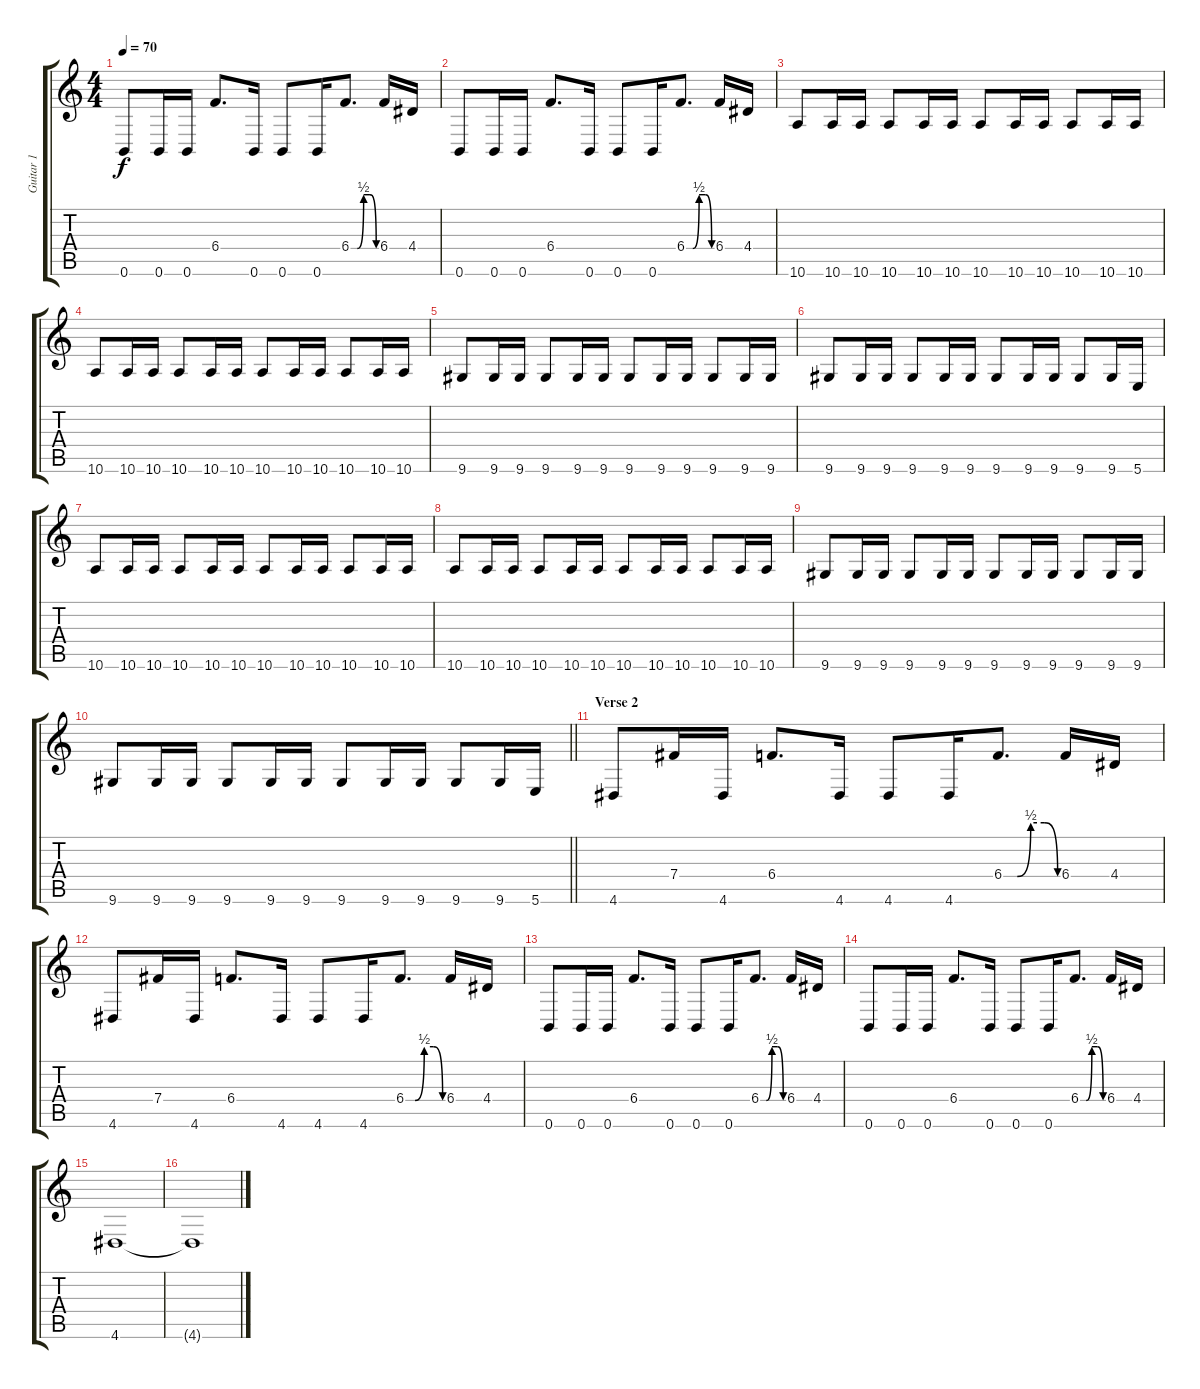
\track ("Guitar 1" "Guitar 1") {instrument distortionguitar}
\staff {score tabs}
\tuning (Eb4 B3 Gb3 B2 Gb2 B1) {hide}
\ts (4 4)
\tempo 70
\clef g2
\ks c
0.6.8{dy f} 0.6.16 0.6.16 6.4.8{d} 0.6.16 0.6.8 0.6.16 6.4{be (custom 0 0 15 0 30 2 45 2 60 0)}.8{d} 6.4.16 4.4.16 |
0.6.8 0.6.16 0.6.16 6.4.8{d} 0.6.16 0.6.8 0.6.16 6.4{be (custom 0 0 15 0 30 2 45 2 60 0)}.8{d} 6.4.16 4.4.16 |
10.6.8 10.6.16 10.6.16 10.6.8 10.6.16 10.6.16 10.6.8 10.6.16 10.6.16 10.6.8 10.6.16 10.6.16 |
10.6.8 10.6.16 10.6.16 10.6.8 10.6.16 10.6.16 10.6.8 10.6.16 10.6.16 10.6.8 10.6.16 10.6.16 |
9.6.8 9.6.16 9.6.16 9.6.8 9.6.16 9.6.16 9.6.8 9.6.16 9.6.16 9.6.8 9.6.16 9.6.16 |
9.6.8 9.6.16 9.6.16 9.6.8 9.6.16 9.6.16 9.6.8 9.6.16 9.6.16 9.6.8 9.6.16 5.6.16 |
10.6.8 10.6.16 10.6.16 10.6.8 10.6.16 10.6.16 10.6.8 10.6.16 10.6.16 10.6.8 10.6.16 10.6.16 |
10.6.8 10.6.16 10.6.16 10.6.8 10.6.16 10.6.16 10.6.8 10.6.16 10.6.16 10.6.8 10.6.16 10.6.16 |
9.6.8 9.6.16 9.6.16 9.6.8 9.6.16 9.6.16 9.6.8 9.6.16 9.6.16 9.6.8 9.6.16 9.6.16 |
\barLineRight lightlight
9.6.8 9.6.16 9.6.16 9.6.8 9.6.16 9.6.16 9.6.8 9.6.16 9.6.16 9.6.8 9.6.16 5.6.16 |
\section ("" "Verse 2")
4.6.8 7.4.16 4.6.16 6.4.8{d} 4.6.16 4.6.8 4.6.16 6.4{be (custom 0 0 15 0 30 2 45 2 60 0)}.8{d} 6.4.16 4.4.16 |
4.6.8 7.4.16 4.6.16 6.4.8{d} 4.6.16 4.6.8 4.6.16 6.4{be (custom 0 0 15 0 30 2 45 2 60 0)}.8{d} 6.4.16 4.4.16 |
0.6.8 0.6.16 0.6.16 6.4.8{d} 0.6.16 0.6.8 0.6.16 6.4{be (custom 0 0 15 0 30 2 45 2 60 0)}.8{d} 6.4.16 4.4.16 |
0.6.8 0.6.16 0.6.16 6.4.8{d} 0.6.16 0.6.8 0.6.16 6.4{be (custom 0 0 15 0 30 2 45 2 60 0)}.8{d} 6.4.16 4.4.16 |
4.6.1 |
4.6{t}.1
